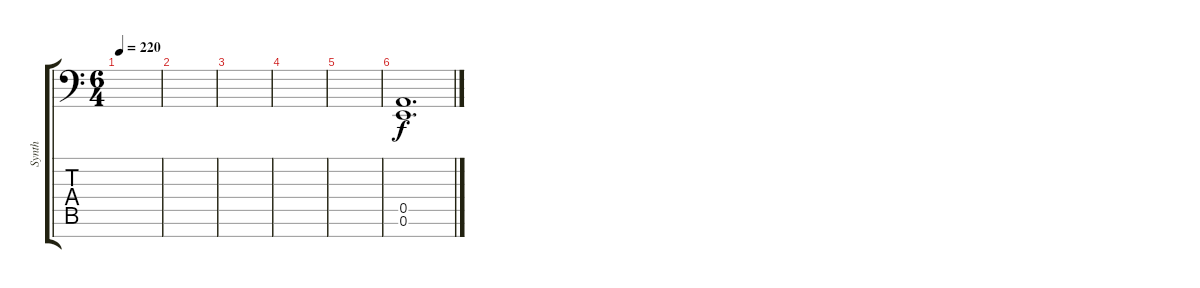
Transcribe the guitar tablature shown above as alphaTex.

\track ("Synth" "Synth") {instrument tubularbells}
\staff {score tabs}
\tuning (E4 B3 G3 D3 A2 E2 D1) {hide}
\ts (6 4)
\tempo 220
\clef f4
\ks c
|
|
|
|
|
(0.5 0.6).1{d volume 13 instrument taikodrum}
